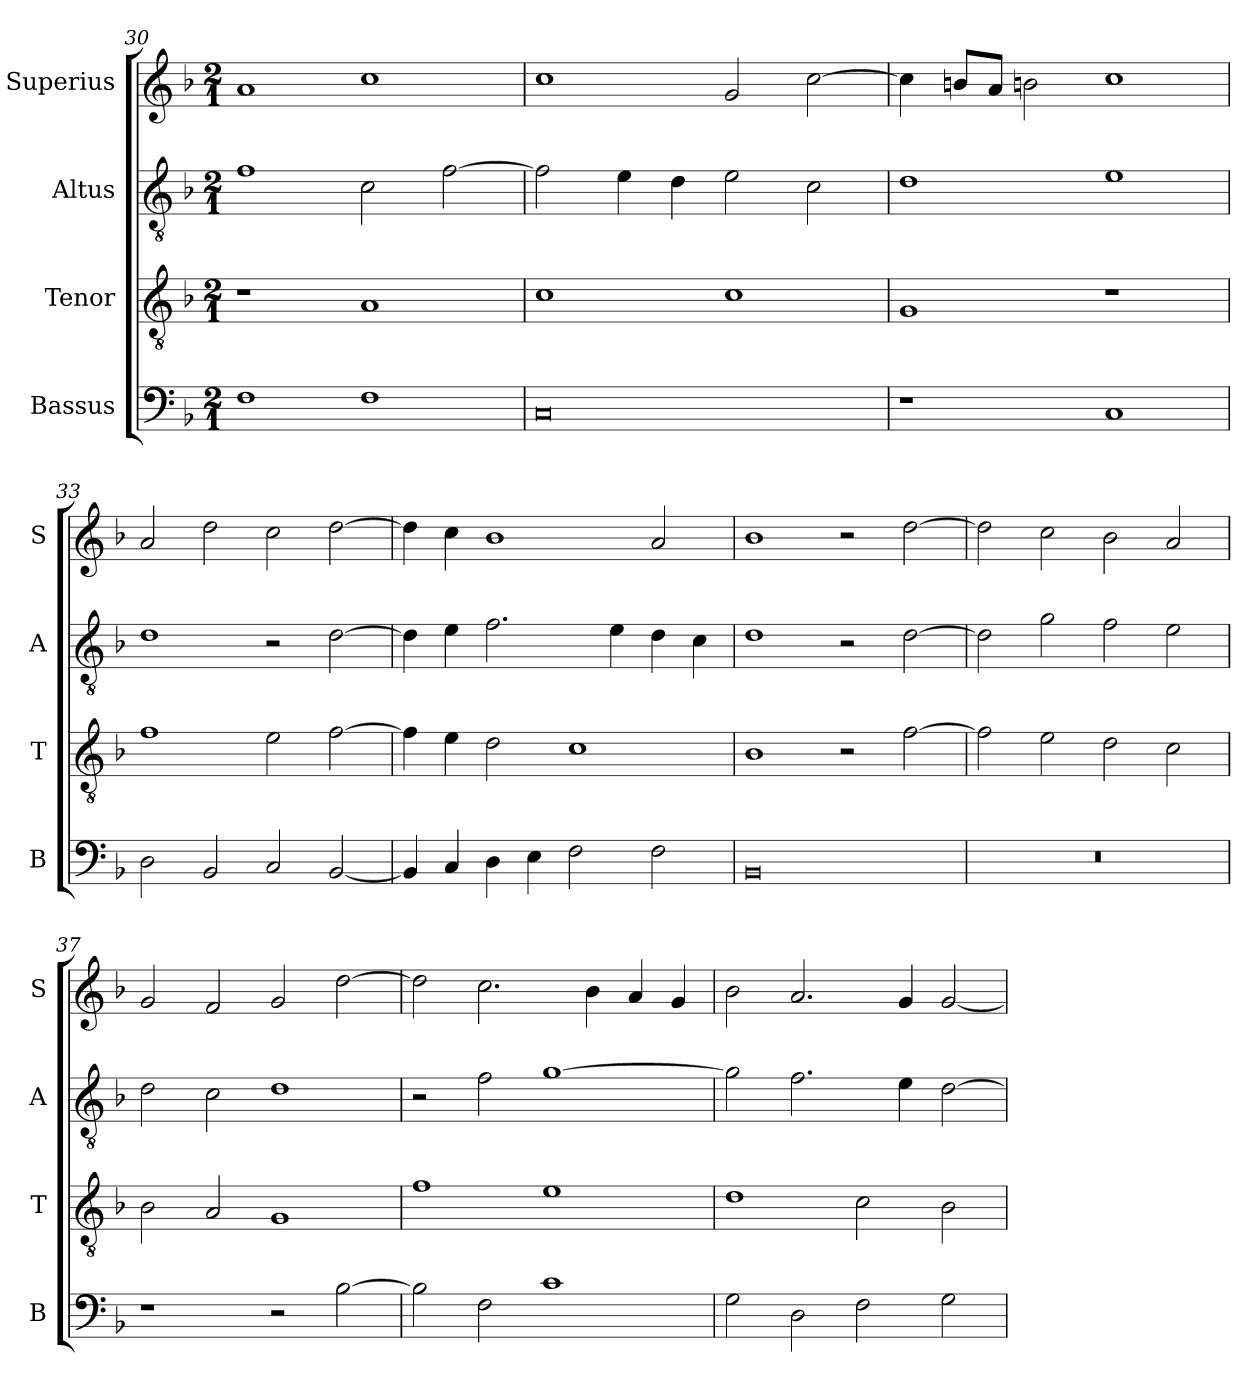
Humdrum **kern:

**kern	**kern	**kern	**kern
*part4	*part3	*part2	*part1
*staff4	*staff3	*staff2	*staff1
*I"Bassus	*I"Tenor	*I"Altus	*I"Superius
*I'B	*I'T	*I'A	*I'S
*clefF4	*clefGv2	*clefGv2	*clefG2
*k[b-]	*k[b-]	*k[b-]	*k[b-]
*F:	*F:	*F:	*F:
*M2/1	*M2/1	*M2/1	*M2/1
=30	=30	=30	=30
1F	1r	1f	1a
1F	1A	2c	1cc
.	.	[2f	.
=31	=31	=31	=31
0C	1c	2f]	1cc
.	.	4e	.
.	.	4d	.
.	1c	2e	2g
.	.	2c	[2cc
=32	=32	=32	=32
1r	1G	1d	4cc]
.	.	.	8bnL
.	.	.	8aJ
.	.	.	2bn
1C	1r	1e	1cc
=33	=33	=33	=33
2D	1f	1d	2a
2BB-	.	.	2dd
2C	2e	2r	2cc
[2BB-	[2f	[2d	[2dd
=34	=34	=34	=34
4BB-]	4f]	4d]	4dd]
4C	4e	4e	4cc
4D	2d	2.f	1b-
4E	.	.	.
2F	1c	.	.
.	.	4e	.
2F	.	4d	2a
.	.	4c	.
=35	=35	=35	=35
0BB-	1B-	1d	1b-
.	2r	2r	2r
.	[2f	[2d	[2dd
=36	=36	=36	=36
0r	2f]	2d]	2dd]
.	2e	2g	2cc
.	2d	2f	2b-
.	2c	2e	2a
=37	=37	=37	=37
1r	2B-	2d	2g
.	2A	2c	2f
2r	1G	1d	2g
[2B-	.	.	[2dd
=38	=38	=38	=38
2B-]	1f	2r	2dd]
2F	.	2f	2.cc
1c	1e	[1g	.
.	.	.	4b-
.	.	.	4a
.	.	.	4g
=39	=39	=39	=39
2G	1d	2g]	2b-
2D	.	2.f	2.a
2F	2c	.	.
.	.	4e	4g
2G	2B-	[2d	[2g
=	=	=	=
*-	*-	*-	*-
